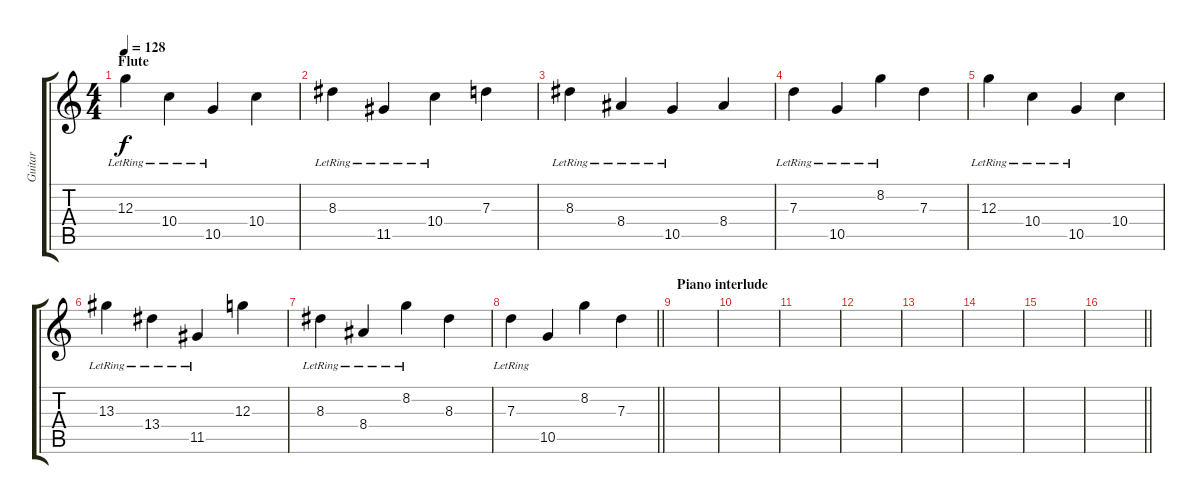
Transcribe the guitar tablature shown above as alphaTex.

\track ("Guitar" "Guitar") {instrument distortionguitar}
\staff {score tabs}
\tuning (E4 B3 G3 D3 A2 E2) {hide}
\ts (4 4)
\section ("" "Flute")
\tempo 128
\clef g2
\ks c
12.3{lr}.4{dy f} 10.4{lr}.4 10.5{lr}.4 10.4.4 |
8.3{lr}.4 11.5{lr}.4 10.4{lr}.4 7.3.4 |
8.3{lr}.4 8.4{lr}.4 10.5{lr}.4 8.4.4 |
7.3{lr}.4 10.5{lr}.4 8.2{lr}.4 7.3.4 |
12.3{lr}.4 10.4{lr}.4 10.5{lr}.4 10.4.4 |
13.3{lr}.4 13.4{lr}.4 11.5{lr}.4 12.3.4 |
8.3{lr}.4 8.4{lr}.4 8.2{lr}.4 8.3.4 |
\barLineRight lightlight
7.3{lr}.4 10.5.4 8.2.4 7.3.4 |
\section ("" "Piano interlude")
|
|
|
|
|
|
|
\barLineRight lightlight
